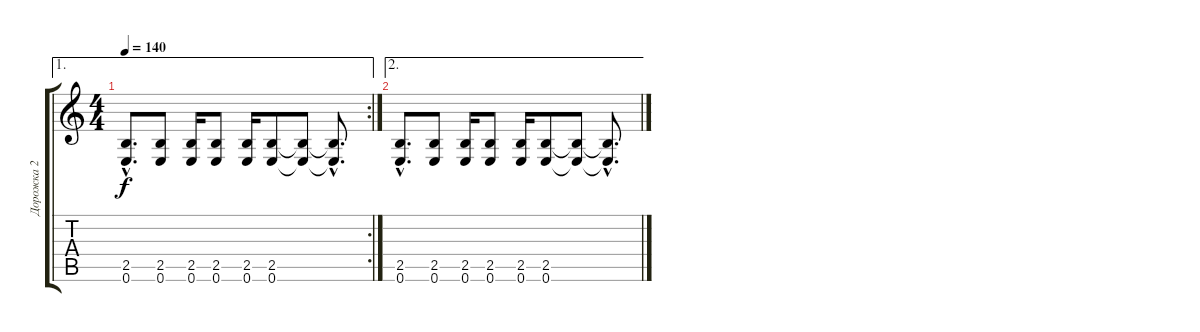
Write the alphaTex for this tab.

\track ("Дорожка 2" "Дорожка 2") {instrument acousticguitarsteel}
\staff {score tabs}
\tuning (E4 B3 G3 D3 A2 E2) {hide}
\ae 1
\rc 2
\ts (4 4)
\tempo 140
\clef g2
\ks c
(2.5{hac} 0.6{hac}).8{d dy f} (2.5 0.6).8 (2.5 0.6).16 (2.5 0.6).8 (2.5 0.6).16 (2.5 0.6).8 (2.5{t} 0.6{t}).8 (2.5{hac t} 0.6{hac t}).8{d} |
\ae 2
(2.5{hac} 0.6{hac}).8{d} (2.5 0.6).8 (2.5 0.6).16 (2.5 0.6).8 (2.5 0.6).16 (2.5 0.6).8 (2.5{t} 0.6{t}).8 (2.5{hac t} 0.6{hac t}).8{d}
